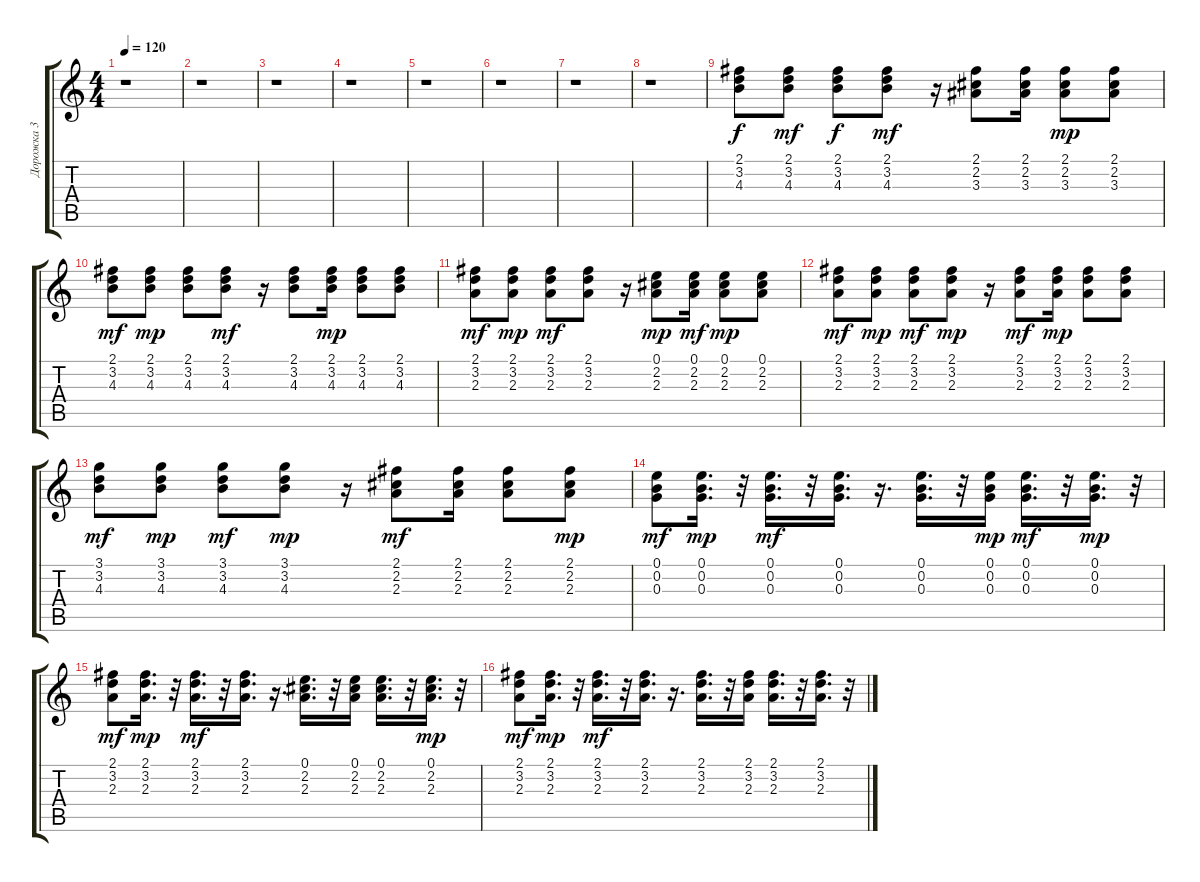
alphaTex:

\track ("Дорожка 3" "Дорожка 3") {instrument acousticguitarsteel}
\staff {score tabs}
\tuning (E4 B3 G3 D3 A2 E2) {hide}
\ts (4 4)
\tempo 120
\clef g2
\ks c
r.1{dy mf} |
r.1 |
r.1 |
r.1 |
r.1 |
r.1 |
r.1 |
r.1 |
(2.1 3.2 4.3).8{dy f} (2.1 3.2 4.3).8{dy mf} (2.1 3.2 4.3).8{dy f} (2.1 3.2 4.3).8{dy mf} r.16 (2.1 2.2 3.3).8 (2.1 2.2 3.3).16 (2.1 2.2 3.3).8{dy mp} (2.1 2.2 3.3).8 |
(2.1 3.2 4.3).8{dy mf} (2.1 3.2 4.3).8{dy mp} (2.1 3.2 4.3).8 (2.1 3.2 4.3).8{dy mf} r.16 (2.1 3.2 4.3).8 (2.1 3.2 4.3).16{dy mp} (2.1 3.2 4.3).8 (2.1 3.2 4.3).8 |
(2.1 3.2 2.3).8{dy mf} (2.1 3.2 2.3).8{dy mp} (2.1 3.2 2.3).8{dy mf} (2.1 3.2 2.3).8 r.16 (0.1 2.2 2.3).8{dy mp} (0.1 2.2 2.3).16{dy mf} (0.1 2.2 2.3).8{dy mp} (0.1 2.2 2.3).8 |
(2.1 3.2 2.3).8{dy mf} (2.1 3.2 2.3).8{dy mp} (2.1 3.2 2.3).8{dy mf} (2.1 3.2 2.3).8{dy mp} r.16 (2.1 3.2 2.3).8{dy mf} (2.1 3.2 2.3).16{dy mp} (2.1 3.2 2.3).8 (2.1 3.2 2.3).8 |
(3.1 3.2 4.3).8{dy mf} (3.1 3.2 4.3).8{dy mp} (3.1 3.2 4.3).8{dy mf} (3.1 3.2 4.3).8{dy mp} r.16 (2.1 2.2 2.3).8{dy mf} (2.1 2.2 2.3).16 (2.1 2.2 2.3).8 (2.1 2.2 2.3).8{dy mp} |
(0.1 0.2 0.3).8{dy mf} (0.1 0.2 0.3).16{d dy mp} r.32 (0.1 0.2 0.3).16{d dy mf} r.32 (0.1 0.2 0.3).16{d} r.16{d} (0.1 0.2 0.3).16{d} r.32 (0.1 0.2 0.3).16{dy mp} (0.1 0.2 0.3).16{d dy mf} r.32 (0.1 0.2 0.3).16{d dy mp} r.32 |
(2.1 3.2 2.3).8{dy mf} (2.1 3.2 2.3).16{d dy mp} r.32 (2.1 3.2 2.3).16{d dy mf} r.32 (2.1 3.2 2.3).16{d} r.16{d} (0.1 2.2 2.3).16{d} r.32 (0.1 2.2 2.3).16 (0.1 2.2 2.3).16{d} r.32 (0.1 2.2 2.3).16{d dy mp} r.32 |
(2.1 3.2 2.3).8{dy mf} (2.1 3.2 2.3).16{d dy mp} r.32 (2.1 3.2 2.3).16{d dy mf} r.32 (2.1 3.2 2.3).16{d} r.16{d} (2.1 3.2 2.3).16{d} r.32 (2.1 3.2 2.3).16 (2.1 3.2 2.3).16{d} r.32 (2.1 3.2 2.3).16{d} r.32
